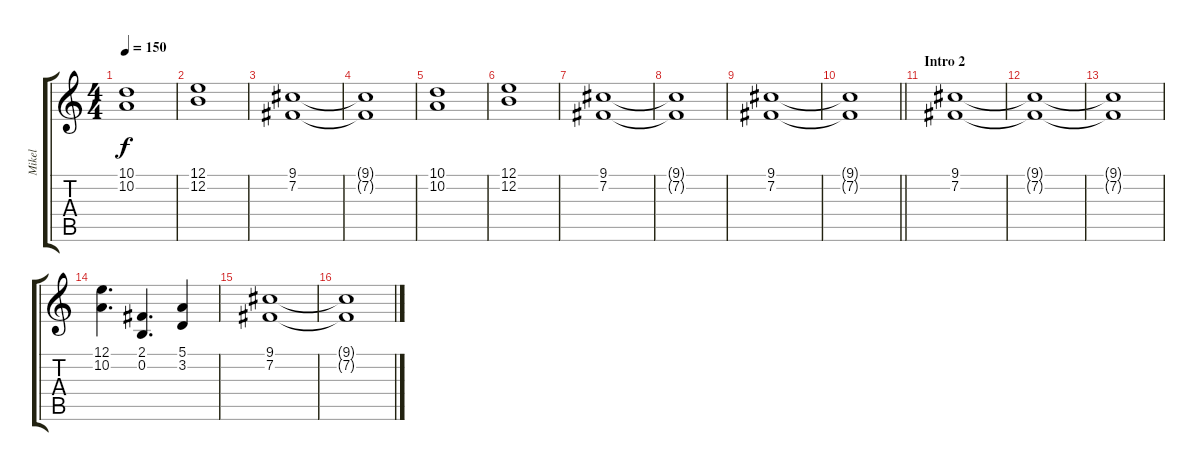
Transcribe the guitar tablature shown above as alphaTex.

\track ("Mikel" "Mikel") {instrument stringensemble1}
\staff {score tabs}
\tuning (E4 B3 G3 D3 A2 E2) {hide}
\ts (4 4)
\tempo 150
\clef g2
\ks c
(10.1 10.2).1{dy f} |
(12.1 12.2).1 |
(9.1 7.2).1 |
(9.1{t} 7.2{t}).1 |
(10.1 10.2).1 |
(12.1 12.2).1 |
(9.1 7.2).1 |
(9.1{t} 7.2{t}).1 |
(9.1 7.2).1 |
\barLineRight lightlight
(9.1{t} 7.2{t}).1 |
\section ("" "Intro 2")
(9.1 7.2).1 |
(9.1{t} 7.2{t}).1 |
(9.1{t} 7.2{t}).1 |
(12.1 10.2).4{d} (2.1 0.2).4{d} (5.1 3.2).4 |
(9.1 7.2).1 |
(9.1{t} 7.2{t}).1
